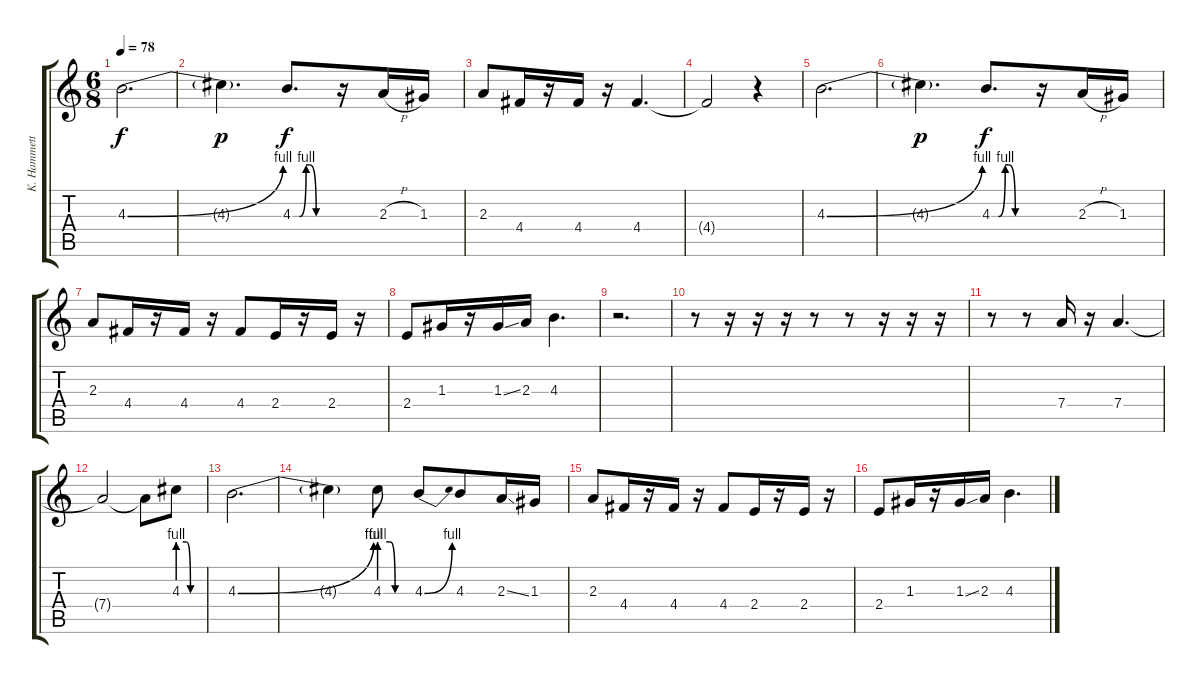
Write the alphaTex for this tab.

\track ("K. Hammett (Lead)" "K. Hammett") {instrument distortionguitar}
\staff {score tabs}
\tuning (E4 B3 G3 D3 A2 E2) {hide}
\ts (6 8)
\tempo 78
\clef g2
\ks c
4.3{be (bend 0 0 60 4)}.2{d dy f} |
4.3{t}.4{d dy p} 4.3{be (custom 0 0 10 0 20 4 25 4 35 0 45 0 60 0)}.8{d dy f} r.16 2.3{h}.16 1.3.16 |
2.3.8 4.4.16 r.16 4.4.16 r.16 4.4.4{d} |
4.4{t}.2 r.4 |
4.3{be (bend 0 0 60 4)}.2{d} |
4.3{t}.4{d dy p} 4.3{be (custom 0 0 10 0 20 4 25 4 35 0 45 0 60 0)}.8{d dy f} r.16 2.3{h}.16 1.3.16 |
2.3.8 4.4.16 r.16 4.4.16 r.16 4.4.8 2.4.16 r.16 2.4.16 r.16 |
2.4.8 1.3.16 r.16 1.3{ss}.16 2.3.16 4.3.4{d} |
r.2{d} |
r.8 r.16 r.16 r.16 r.8 r.8 r.16 r.16 r.16 |
r.8 r.8 7.4.16 r.16 7.4.4{d} |
7.4{t}.2 7.4{t}.8 4.3{be (custom 0 4 20 4 30 0 60 0)}.8 |
4.3{be (bend 0 0 60 4)}.2{d} |
4.3{t}.4 4.3{be (custom 0 4 20 4 30 0 40 0 60 0)}.8 4.3{be (bend 0 0 60 4)}.8 4.3.8 2.3{ss}.16 1.3.16 |
2.3.8 4.4.16 r.16 4.4.16 r.16 4.4.8 2.4.16 r.16 2.4.16 r.16 |
2.4.8 1.3.16 r.16 1.3{ss}.16 2.3.16 4.3.4{d}
